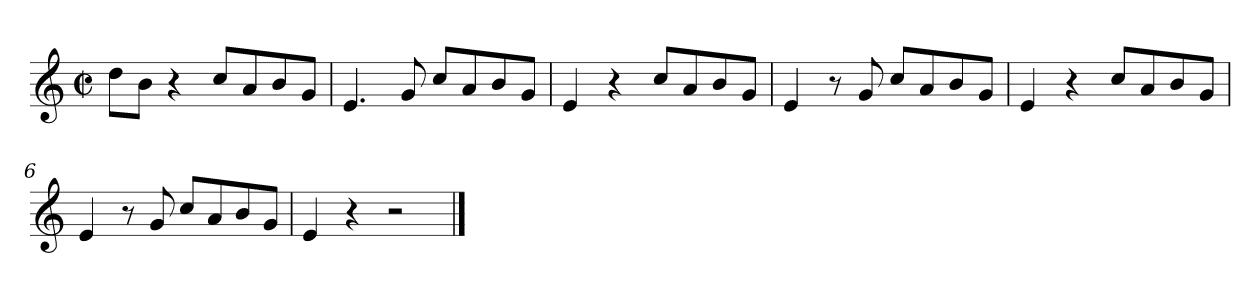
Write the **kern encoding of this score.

**kern
*part1
*staff1
*clefG2
*k[]
*C:
*M2/2
*met(c|)
=1
8dd\L
8b\J
4r
8cc/L
8a/
8b/
8g/J
=2
4.e/
8g/
8cc/L
8a/
8b/
8g/J
=3
4e/
4r
8cc/L
8a/
8b/
8g/J
=4
4e/
8r
8g/
8cc/L
8a/
8b/
8g/J
=5
4e/
4r
8cc/L
8a/
8b/
8g/J
!!LO:LB:g=z
=6
4e/
8r
8g/
8cc/L
8a/
8b/
8g/J
=7
4e/
4r
2r
==
*-
